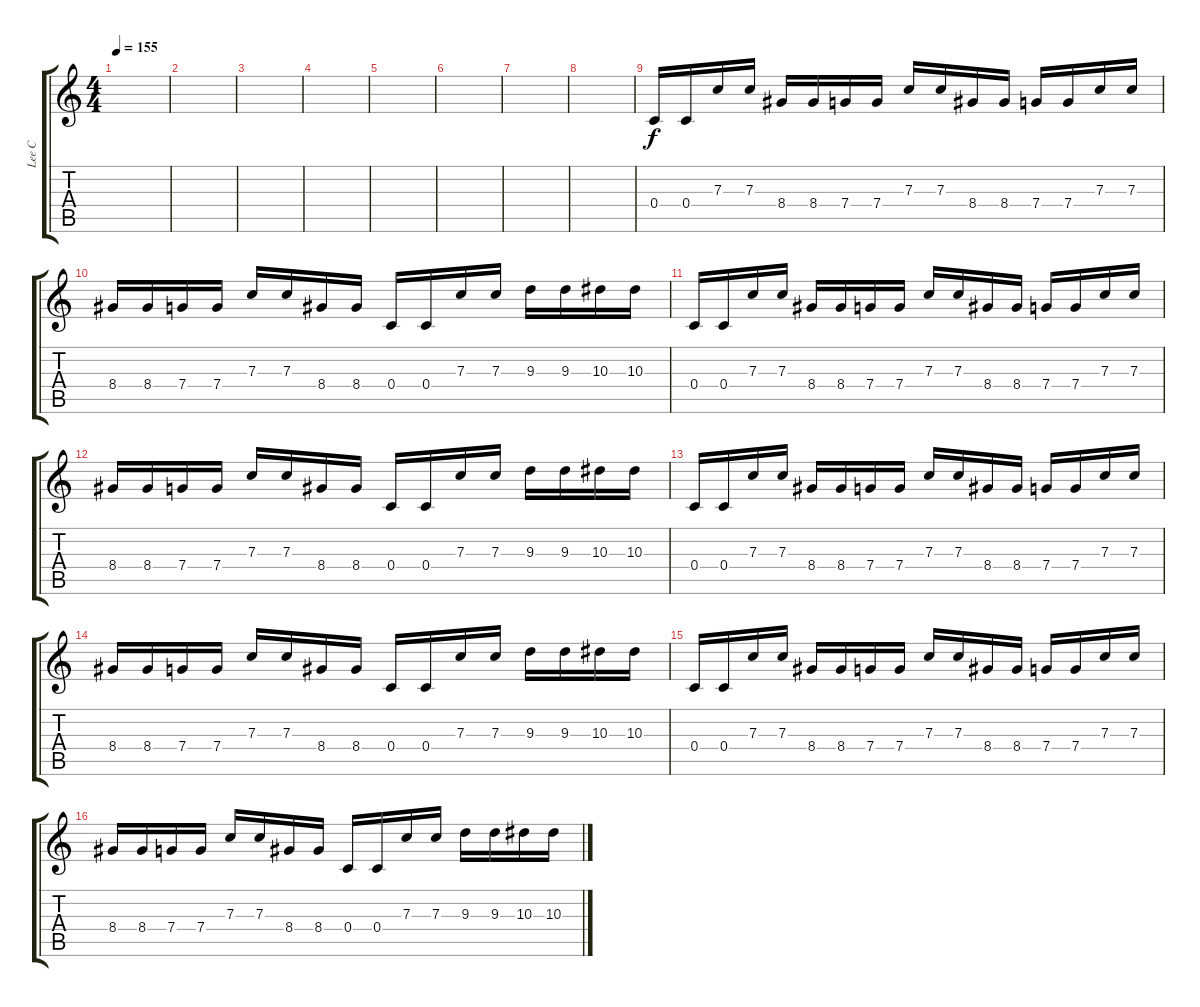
\track ("Lee C" "Lee C") {instrument distortionguitar}
\staff {score tabs}
\tuning (D4 A3 F3 C3 G2 C2) {hide}
\ts (4 4)
\tempo 155
\clef g2
\ks c
|
|
|
|
|
|
|
|
0.4.16 0.4.16 7.3.16 7.3.16 8.4.16 8.4.16 7.4.16 7.4.16 7.3.16 7.3.16 8.4.16 8.4.16 7.4.16 7.4.16 7.3.16 7.3.16 |
8.4.16 8.4.16 7.4.16 7.4.16 7.3.16 7.3.16 8.4.16 8.4.16 0.4.16 0.4.16 7.3.16 7.3.16 9.3.16 9.3.16 10.3.16 10.3.16 |
0.4.16 0.4.16 7.3.16 7.3.16 8.4.16 8.4.16 7.4.16 7.4.16 7.3.16 7.3.16 8.4.16 8.4.16 7.4.16 7.4.16 7.3.16 7.3.16 |
8.4.16 8.4.16 7.4.16 7.4.16 7.3.16 7.3.16 8.4.16 8.4.16 0.4.16 0.4.16 7.3.16 7.3.16 9.3.16 9.3.16 10.3.16 10.3.16 |
0.4.16 0.4.16 7.3.16 7.3.16 8.4.16 8.4.16 7.4.16 7.4.16 7.3.16 7.3.16 8.4.16 8.4.16 7.4.16 7.4.16 7.3.16 7.3.16 |
8.4.16 8.4.16 7.4.16 7.4.16 7.3.16 7.3.16 8.4.16 8.4.16 0.4.16 0.4.16 7.3.16 7.3.16 9.3.16 9.3.16 10.3.16 10.3.16 |
0.4.16 0.4.16 7.3.16 7.3.16 8.4.16 8.4.16 7.4.16 7.4.16 7.3.16 7.3.16 8.4.16 8.4.16 7.4.16 7.4.16 7.3.16 7.3.16 |
8.4.16 8.4.16 7.4.16 7.4.16 7.3.16 7.3.16 8.4.16 8.4.16 0.4.16 0.4.16 7.3.16 7.3.16 9.3.16 9.3.16 10.3.16 10.3.16
